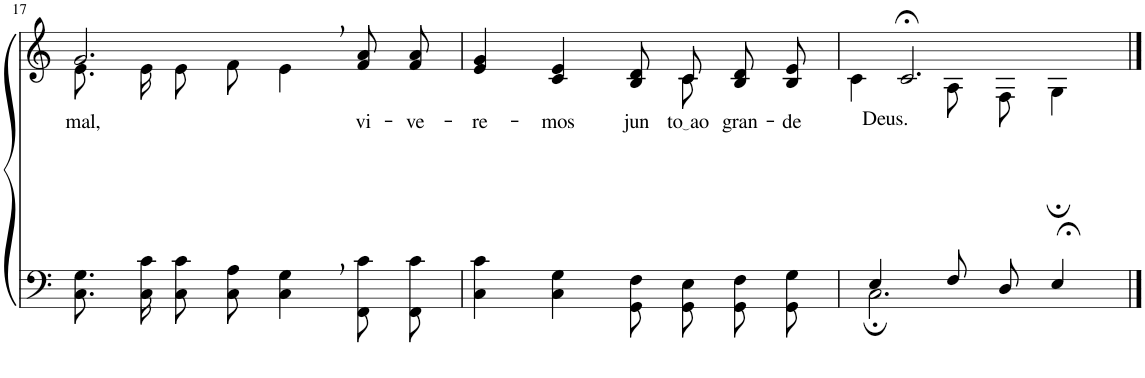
**kern	**kern	**text
*part2	*part1	*part1
*staff2	*staff1	*staff1
*I"Parte III e IV	*I"Parte I e II	*
!!LO:PB:g=z
*clefF4	*clefG2	*
*Trd-1c-2	*Trd-1c-2	*
*k[]	*k[]	*
*M4/4	*M4/4	*
=17	=17	=17
*	*^	*
!	!	!	!LO:LY:b
8.C\ 8.G\L	2.g,/	8.e\L	mal,
16C\ 16c\Jk	.	16e\Jk	.
8C\ 8c\L	.	8e\L	.
8C\ 8A\J	.	8f\J	.
4C\, 4G\,	.	4e\	.
!	!	!	!LO:LY:b
8FF\ 8c\L	8f/ 8a/L	4ryy	vi-
!	!	!	!LO:LY:b
8FF\ 8c\J	8f/ 8a/J	.	-ve-
=18	=18	=18	=18
!	!	!	!LO:LY:b
4C\ 4c\	4e/ 4g/	8ryy	-re-
!	!	!	!LO:LY:b
*	*v	*v	*
4C\ 4G\	4c/ 4e/	-mos
!	!	!LO:LY:b
8GG/ 8F/L	8B/ 8d/L	jun-
*	*^	*
!	!	!	!LO:LY:b
8GG/ 8E/J	8c/J	8c\	to ao
!	!	!	!LO:LY:b
8GG/ 8F/L	8B/ 8d/L	4ryy	-gran-
!	!	!	!LO:LY:b
8GG/ 8G/J	8B/ 8e/J	.	-de
=19	=19	=19	=19
*^	*	*	*
!	!	!LO:TX:b:t=Deus.	!	!
4E/	2.C;\	2.c;</	4c\	.
8F/L	.	.	8A\L	.
8D/J	.	.	8F\J	.
4E;</	.	.	4G;\	.
*v	*v	*	*	*
*	*v	*v	*
==	==	==
*-	*-	*-
